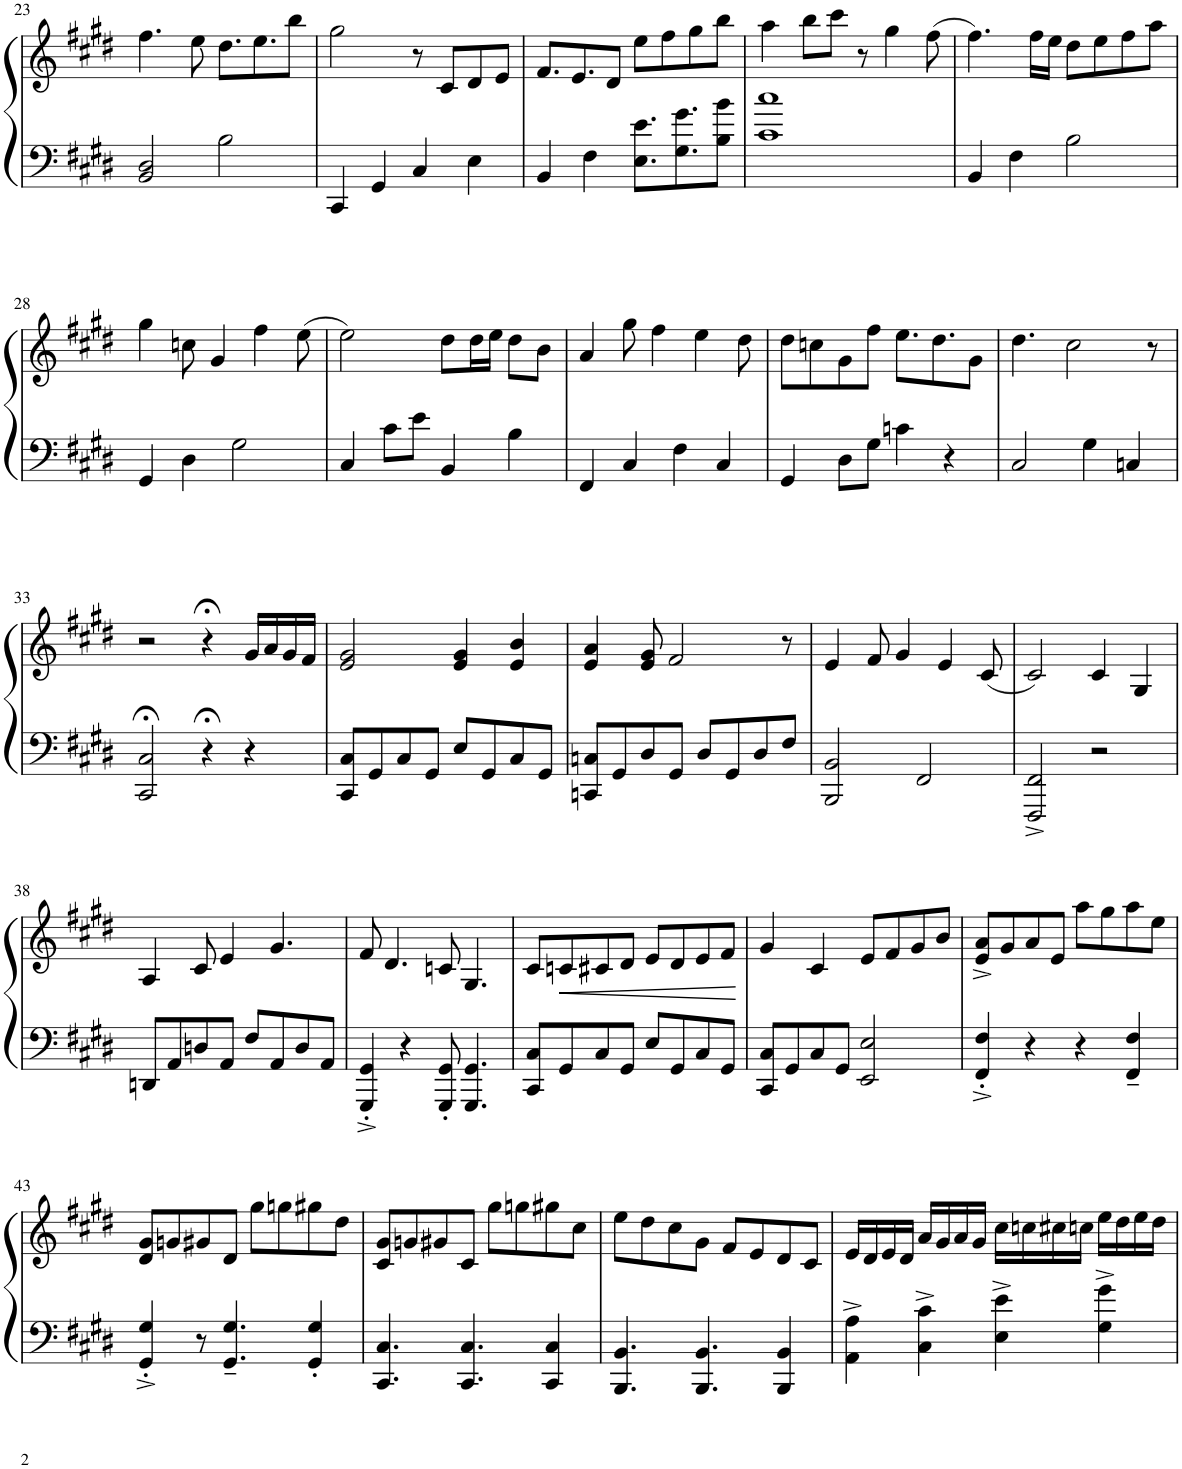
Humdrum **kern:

**kern	**kern	**dynam
*part1	*part1	*part1
*staff2	*staff1	*staff1/2
*I"Piano	*	*
*I'Pno.	*	*
!!LO:PB:g=z
*clefF4	*clefG2	*
*k[f#c#g#d#]	*k[f#c#g#d#]	*
*M4/4	*M4/4	*
=23	=23	=23
2BB/ 2D#/	4.ff#\	.
.	8ee\	.
2B\	8.dd#\L	.
.	8.ee\	.
.	8bb\J	.
=24	=24	=24
4CC#/	2gg#\	.
4GG#/	.	.
4C#/	8r	.
.	8c#/L	.
4E\	8d#/	.
.	8e/J	.
=25	=25	=25
4BB/	8.f#/L	.
.	8.e/	.
4F#\	.	.
.	8d#/J	.
8.E\ 8.e\L	8ee\L	.
.	8ff#\	.
8.G#\ 8.g#\	.	.
.	8gg#\	.
8B\ 8b\J	8bb\J	.
=26	=26	=26
1c# 1cc#	4aa\	.
.	8bb\L	.
.	8ccc#\J	.
.	8r	.
.	4gg#\	.
.	(8ff#\	.
=27	=27	=27
4BB/	4.ff#\)	.
4F#\	.	.
.	16ff#\LL	.
.	16ee\JJ	.
2B\	8dd#\L	.
.	8ee\	.
.	8ff#\	.
.	8aa\J	.
!!LO:LB:g=z
=28	=28	=28
4GG#/	4gg#\	.
4D#\	8ccn\	.
.	4g#/	.
2G#\	.	.
.	4ff#\	.
.	(8ee\	.
=29	=29	=29
4C#/	2ee\)	.
8c#\L	.	.
8e\J	.	.
4BB/	8dd#\L	.
.	16dd#\L	.
.	16ee\JJ	.
4B\	8dd#\L	.
.	8b\J	.
=30	=30	=30
4FF#/	4a/	.
4C#/	8gg#\	.
.	4ff#\	.
4F#\	.	.
.	4ee\	.
4C#/	.	.
.	8dd#\	.
=31	=31	=31
4GG#/	8dd#\L	.
.	8ccn\	.
8D#\L	8g#\	.
8G#\J	8ff#\J	.
4cn\	8.ee\L	.
.	8.dd#\	.
4r	.	.
.	8g#\J	.
=32	=32	=32
2C#/	4.dd#\	.
.	2cc#\	.
4G#\	.	.
4Cn/	.	.
.	8r	.
!!LO:LB:g=z
=33	=33	=33
2CC#/;< 2C#/;<	2r	.
4r;<	4r;<	.
4r	16g#/LL	.
.	16a/	.
.	16g#/	.
.	16f#/JJ	.
=34	=34	=34
8CC#/ 8C#/L	2e/ 2g#/	.
8GG#/	.	.
8C#/	.	.
8GG#/J	.	.
8E/L	4e/ 4g#/	.
8GG#/	.	.
8C#/	4e/ 4b/	.
8GG#/J	.	.
=35	=35	=35
8CCn/ 8Cn/L	4e/ 4a/	.
8GG#/	.	.
8D#/	8e/ 8g#/	.
8GG#/J	2f#/	.
8D#/L	.	.
8GG#/	.	.
8D#/	.	.
8F#/J	8r	.
=36	=36	=36
2BBB/ 2BB/	4e/	.
.	8f#/	.
.	4g#/	.
2FF#/	.	.
.	4e/	.
.	(8c#/	.
=37	=37	=37
2FFF#/^ 2FF#/^	2c#/)	.
2r	4c#/	.
.	4G#/	.
!!LO:LB:g=z
=38	=38	=38
8DDn/L	4A/	.
8AA/	.	.
8Dn/	8c#/	.
8AA/J	4e/	.
8F#/L	.	.
8AA/	4.g#/	.
8D/	.	.
8AA/J	.	.
=39	=39	=39
4GGG#/'^ 4GG#/'^	8f#/	.
.	4.d#/	.
4r	.	.
8GGG#/' 8GG#/'	8cn/	.
4.GGG#/ 4.GG#/	4.G#/	.
=40	=40	=40
8CC#/ 8C#/L	8c#/L	.
!	!	!LO:HP:b
8GG#/	8cn/	<
8C#/	8c#X/	.
8GG#/J	8d#/J	.
8E/L	8e/L	.
8GG#/	8d#/	.
8C#/	8e/	.
8GG#/J	8f#/J	.
.	.	[
=41	=41	=41
8CC#/ 8C#/L	4g#/	.
8GG#/	.	.
8C#/	4c#/	.
8GG#/J	.	.
2EE/ 2E/	8e/L	.
.	8f#/	.
.	8g#/	.
.	8b/J	.
=42	=42	=42
4FF#/'^ 4F#/'^	8e/^ 8a/^L	.
.	8g#/	.
4r	8a/	.
.	8e/J	.
4r	8aa\L	.
.	8gg#\	.
4FF#/~ 4F#/~	8aa\	.
.	8ee\J	.
!!LO:LB:g=z
=43	=43	=43
4GG#/'^ 4G#/'^	8d#/ 8g#/L	.
.	8gn/	.
8r	8g#X/	.
4.GG#/~ 4.G#/~	8d#/J	.
.	8gg#\L	.
.	8ggn\	.
4GG#/' 4G#/'	8gg#X\	.
.	8dd#\J	.
=44	=44	=44
4.CC#/ 4.C#/	8c#/ 8g#/L	.
.	8gn/	.
.	8g#X/	.
4.CC#/ 4.C#/	8c#/J	.
.	8gg#\L	.
.	8ggn\	.
4CC#/ 4C#/	8gg#X\	.
.	8cc#\J	.
=45	=45	=45
4.BBB/ 4.BB/	8ee\L	.
.	8dd#\	.
.	8cc#\	.
4.BBB/ 4.BB/	8g#\J	.
.	8f#/L	.
.	8e/	.
4BBB/ 4BB/	8d#/	.
.	8c#/J	.
=46	=46	=46
4AA\^ 4A\^	16e/LL	.
.	16d#/	.
.	16e/	.
.	16d#/JJ	.
4C#\^ 4c#\^	16a/LL	.
.	16g#/	.
.	16a/	.
.	16g#/JJ	.
4E\^ 4e\^	16cc#\LL	.
.	16ccn\	.
.	16cc#X\	.
.	16ccn\JJ	.
4G#\^ 4g#\^	16ee\LL	.
.	16dd#\	.
.	16ee\	.
.	16dd#\JJ	.
=	=	=
*-	*-	*-
